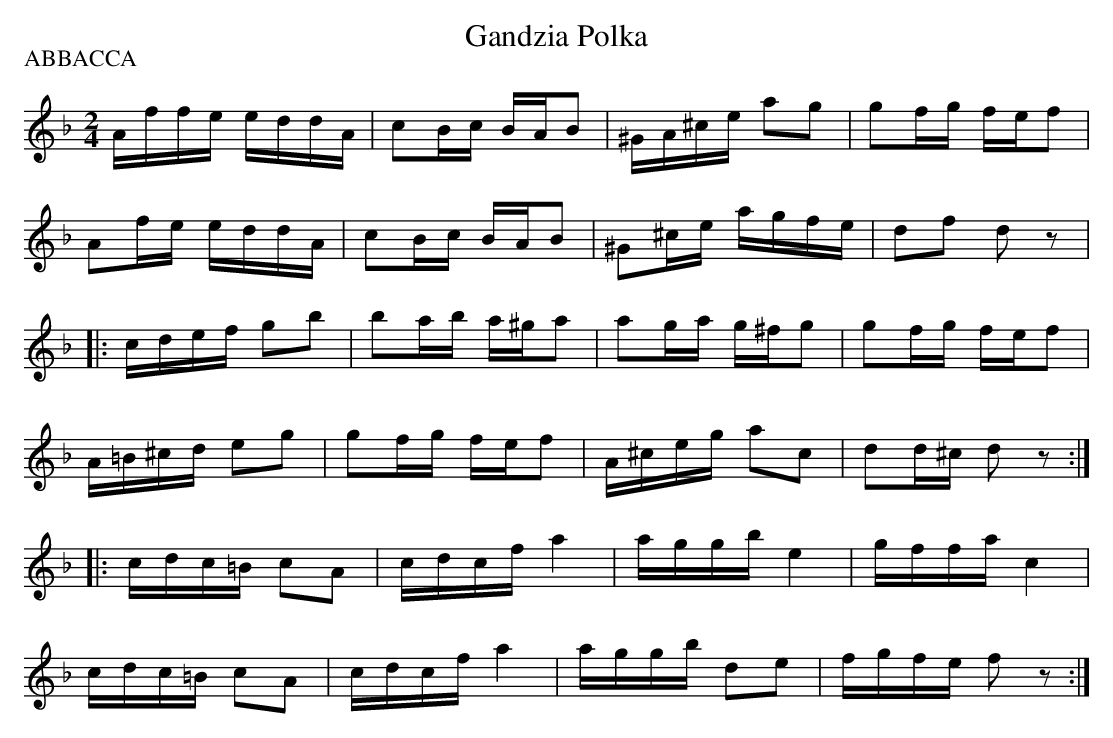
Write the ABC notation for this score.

X:1
T:Gandzia Polka
P:ABBACCA
M:2/4
L:1/8
K:Dm
A/f/f/e/ e/d/d/A/|cB/c/ B/A/B|^G/A/^c/e/ ag|gf/g/ f/e/f|!
Af/e/ e/d/d/A/|cB/c/ B/A/B|^G^c/e/ a/g/f/e/|df dz|!
|:c/d/e/f/ gb|ba/b/ a/^g/a|ag/a/ g/^f/g|gf/g/ f/e/f|!
A/=B/^c/d/ eg|gf/g/ f/e/f|A/^c/e/g/ ac|dd/^c/ dz:|!
|:c/d/c/=B/ cA|c/d/c/f/ a2|a/g/g/b/ e2|g/f/f/a/ c2|!
c/d/c/=B/ cA|c/d/c/f/ a2|a/g/g/b/ de|f/g/f/e/ fz:|!
